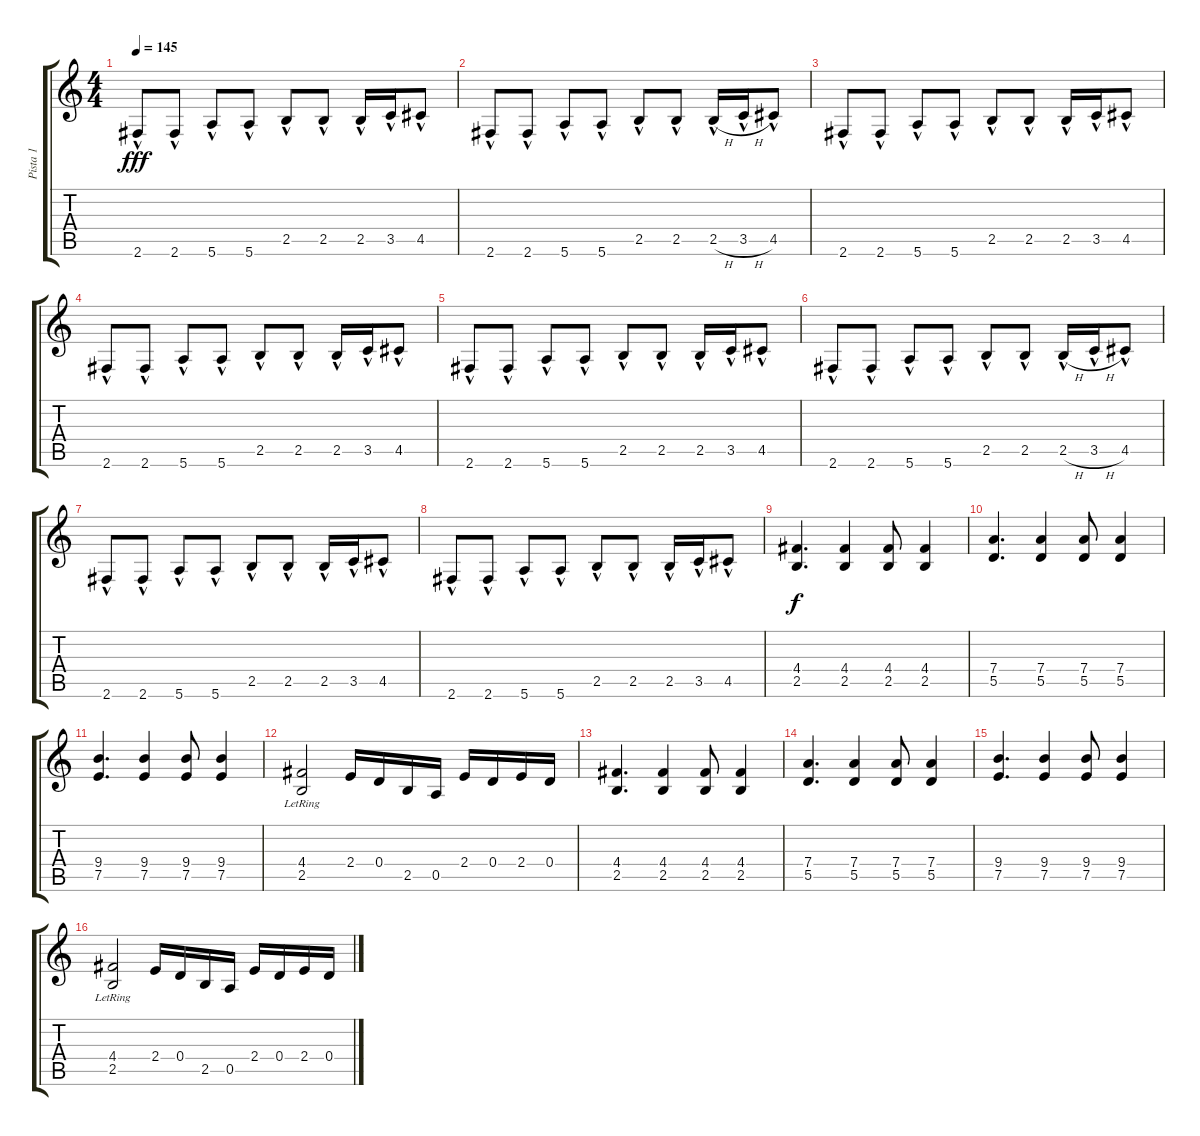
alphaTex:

\track ("Pista 1" "Pista 1") {instrument overdrivenguitar}
\staff {score tabs}
\tuning (E4 B3 G3 D3 A2 E2) {hide}
\ts (4 4)
\tempo 145
\clef g2
\ks c
2.6{hac}.8{dy fff} 2.6{hac}.8 5.6{hac}.8 5.6{hac}.8 2.5{hac}.8 2.5{hac}.8 2.5{hac}.16 3.5{hac}.16 4.5{hac}.8 |
2.6{hac}.8 2.6{hac}.8 5.6{hac}.8 5.6{hac}.8 2.5{hac}.8 2.5{hac}.8 2.5{h hac}.16 3.5{h hac}.16 4.5{hac}.8 |
2.6{hac}.8 2.6{hac}.8 5.6{hac}.8 5.6{hac}.8 2.5{hac}.8 2.5{hac}.8 2.5{hac}.16 3.5{hac}.16 4.5{hac}.8 |
2.6{hac}.8 2.6{hac}.8 5.6{hac}.8 5.6{hac}.8 2.5{hac}.8 2.5{hac}.8 2.5{hac}.16 3.5{hac}.16 4.5{hac}.8 |
2.6{hac}.8 2.6{hac}.8 5.6{hac}.8 5.6{hac}.8 2.5{hac}.8 2.5{hac}.8 2.5{hac}.16 3.5{hac}.16 4.5{hac}.8 |
2.6{hac}.8 2.6{hac}.8 5.6{hac}.8 5.6{hac}.8 2.5{hac}.8 2.5{hac}.8 2.5{h hac}.16 3.5{h hac}.16 4.5{hac}.8 |
2.6{hac}.8 2.6{hac}.8 5.6{hac}.8 5.6{hac}.8 2.5{hac}.8 2.5{hac}.8 2.5{hac}.16 3.5{hac}.16 4.5{hac}.8 |
2.6{hac}.8 2.6{hac}.8 5.6{hac}.8 5.6{hac}.8 2.5{hac}.8 2.5{hac}.8 2.5{hac}.16 3.5{hac}.16 4.5{hac}.8 |
(4.4 2.5).4{d dy f} (4.4 2.5).4 (4.4 2.5).8 (4.4 2.5).4 |
(7.4 5.5).4{d} (7.4 5.5).4 (7.4 5.5).8 (7.4 5.5).4 |
(9.4 7.5).4{d} (9.4 7.5).4 (9.4 7.5).8 (9.4 7.5).4 |
(4.4 2.5{lr}).2 2.4.16 0.4.16 2.5.16 0.5.16 2.4.16 0.4.16 2.4.16 0.4.16 |
(4.4 2.5).4{d} (4.4 2.5).4 (4.4 2.5).8 (4.4 2.5).4 |
(7.4 5.5).4{d} (7.4 5.5).4 (7.4 5.5).8 (7.4 5.5).4 |
(9.4 7.5).4{d} (9.4 7.5).4 (9.4 7.5).8 (9.4 7.5).4 |
(4.4 2.5{lr}).2 2.4.16 0.4.16 2.5.16 0.5.16 2.4.16 0.4.16 2.4.16 0.4.16
